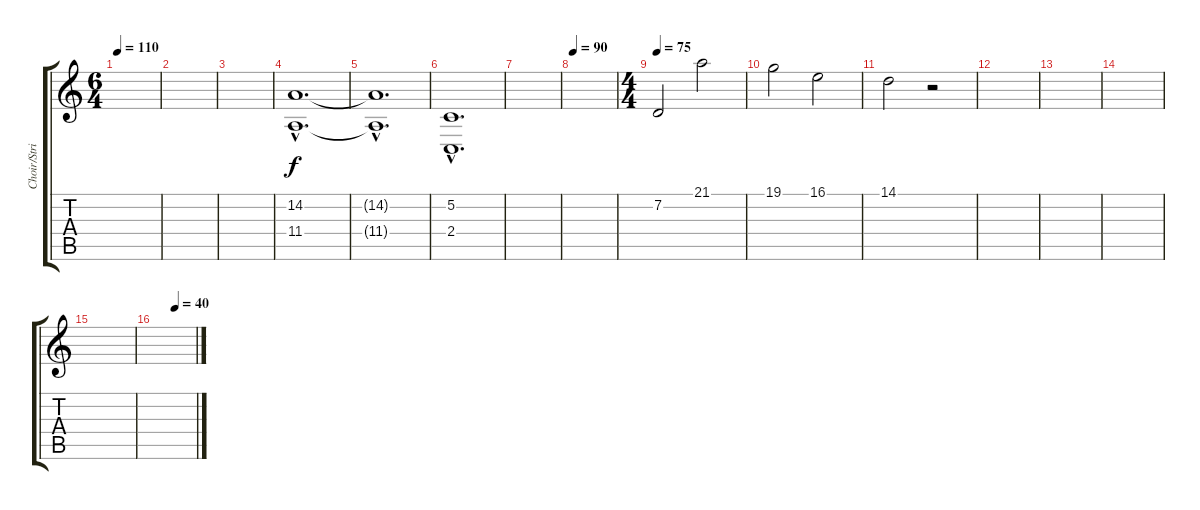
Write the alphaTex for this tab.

\track ("Choir/Strings" "Choir/Stri") {instrument shakuhachi}
\staff {score tabs}
\tuning (C4 G3 Eb3 Bb2 F2 C2) {hide}
\ts (6 4)
\tempo 110
\clef g2
\ks c
|
|
|
(14.2{hac} 11.4{hac}).1{d} |
(14.2{hac t} 11.4{hac t}).1{d} |
(5.2{hac} 2.4{hac}).1{d} |
|
\tempo 130
\tempo 90
|
\ts (4 4)
\tempo 75
7.2.2 21.1.2 |
19.1.2{volume 3} 16.1.2 |
14.1.2 r.2 |
|
|
|
|
\tempo (40 0.5)
